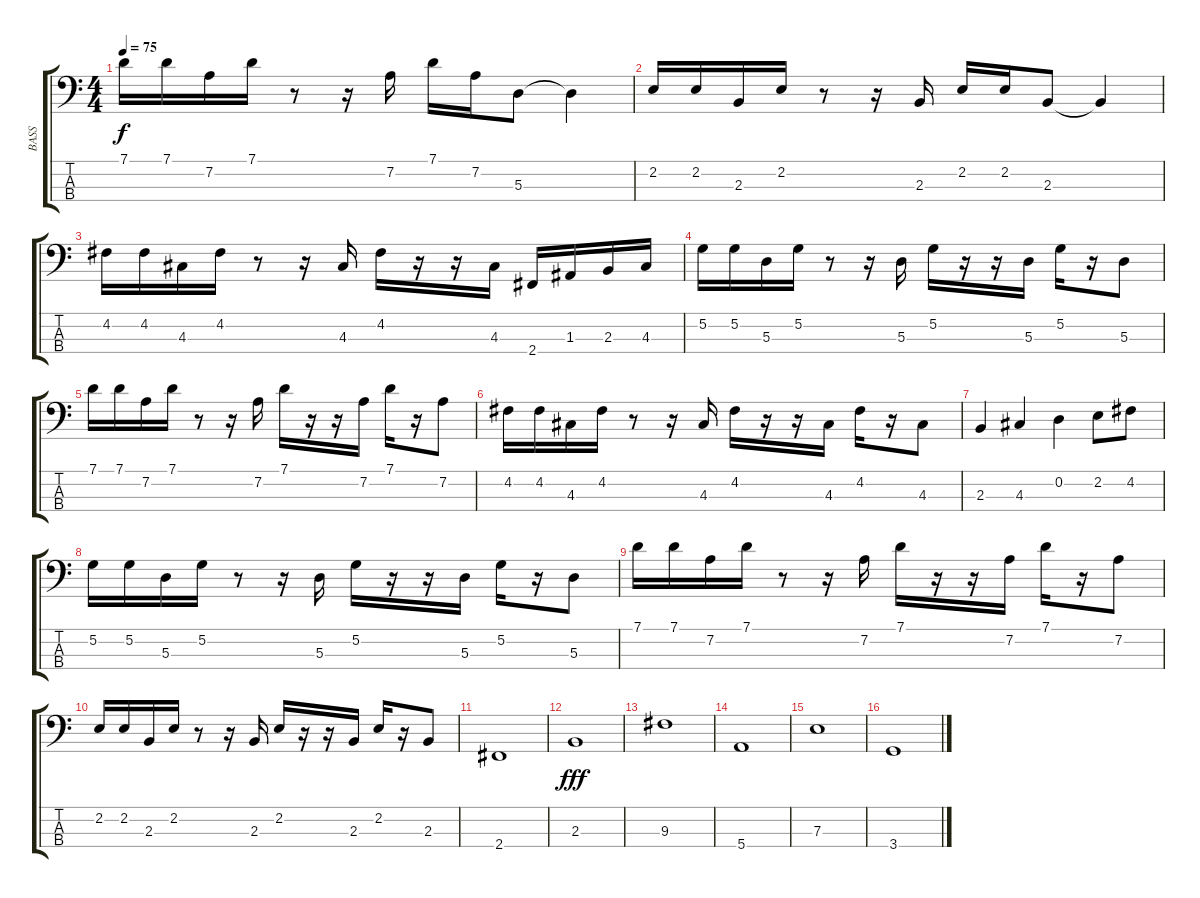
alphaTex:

\track ("BASS" "BASS") {instrument fretlessbass}
\staff {score tabs}
\tuning (G2 D2 A1 E1) {hide}
\ts (4 4)
\tempo 75
\clef f4
\ks c
7.1.16{dy f} 7.1.16 7.2.16 7.1.16 r.8 r.16 7.2.16 7.1.16 7.2.16 5.3.8 5.3{t}.4 |
2.2.16 2.2.16 2.3.16 2.2.16 r.8 r.16 2.3.16 2.2.16 2.2.16 2.3.8 2.3{t}.4 |
4.2.16 4.2.16 4.3.16 4.2.16 r.8 r.16 4.3.16 4.2.16 r.16 r.16 4.3.16 2.4.16 1.3.16 2.3.16 4.3.16 |
5.2.16 5.2.16 5.3.16 5.2.16 r.8 r.16 5.3.16 5.2.16 r.16 r.16 5.3.16 5.2.16 r.16 5.3.8 |
7.1.16 7.1.16 7.2.16 7.1.16 r.8 r.16 7.2.16 7.1.16 r.16 r.16 7.2.16 7.1.16 r.16 7.2.8 |
4.2.16 4.2.16 4.3.16 4.2.16 r.8 r.16 4.3.16 4.2.16 r.16 r.16 4.3.16 4.2.16 r.16 4.3.8 |
2.3.4 4.3.4 0.2.4 2.2.8 4.2.8 |
5.2.16 5.2.16 5.3.16 5.2.16 r.8 r.16 5.3.16 5.2.16 r.16 r.16 5.3.16 5.2.16 r.16 5.3.8 |
7.1.16 7.1.16 7.2.16 7.1.16 r.8 r.16 7.2.16 7.1.16 r.16 r.16 7.2.16 7.1.16 r.16 7.2.8 |
2.2.16 2.2.16 2.3.16 2.2.16 r.8 r.16 2.3.16 2.2.16 r.16 r.16 2.3.16 2.2.16 r.16 2.3.8 |
2.4.1 |
2.3.1{dy fff} |
9.3.1 |
5.4.1 |
7.3.1 |
3.4.1
